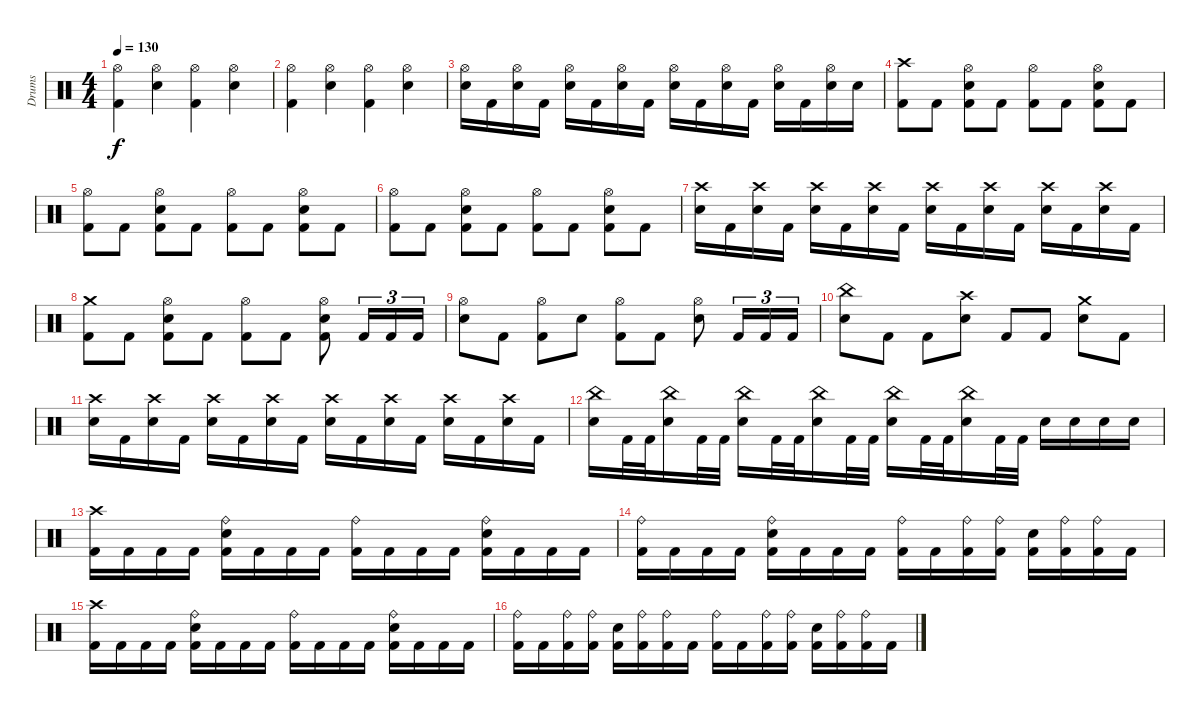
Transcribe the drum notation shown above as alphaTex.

\track ("Drums" "Drums") {instrument percussion}
\staff {score}
\articulation defaults
\ts (4 4)
\tempo 130
\clef neutral
\ks c
("Hi-Hat (open)" "Kick (hit) 2").4{dy f} ("Hi-Hat (open)" "Electric Snare (hit)").4 ("Hi-Hat (open)" "Kick (hit) 2").4 ("Hi-Hat (open)" "Electric Snare (hit)").4 |
("Hi-Hat (open)" "Kick (hit) 2").4 ("Hi-Hat (open)" "Electric Snare (hit)").4 ("Hi-Hat (open)" "Kick (hit) 2").4 ("Hi-Hat (open)" "Electric Snare (hit)").4 |
("Hi-Hat (open)" "Electric Snare (hit)").16 "Kick (hit) 2".16 ("Hi-Hat (open)" "Electric Snare (hit)").16 "Kick (hit) 2".16 ("Hi-Hat (open)" "Electric Snare (hit)").16 "Kick (hit) 2".16 ("Hi-Hat (open)" "Electric Snare (hit)").16 "Kick (hit) 2".16 ("Hi-Hat (open)" "Electric Snare (hit)").16 "Kick (hit) 2".16 ("Hi-Hat (open)" "Electric Snare (hit)").16 "Kick (hit) 2".16 ("Hi-Hat (open)" "Electric Snare (hit)").16 "Kick (hit) 2".16 ("Hi-Hat (open)" "Electric Snare (hit)").16 "Electric Snare (hit)".16 |
("Crash high (hit)" "Kick (hit) 2").8 "Kick (hit) 2".8 ("Hi-Hat (open)" "Electric Snare (hit)" "Kick (hit) 2").8 "Kick (hit) 2".8 ("Hi-Hat (open)" "Kick (hit) 2").8 "Kick (hit) 2".8 ("Hi-Hat (open)" "Electric Snare (hit)" "Kick (hit) 2").8 "Kick (hit) 2".8 |
("Hi-Hat (open)" "Kick (hit) 2").8 "Kick (hit) 2".8 ("Hi-Hat (open)" "Electric Snare (hit)" "Kick (hit) 2").8 "Kick (hit) 2".8 ("Hi-Hat (open)" "Kick (hit) 2").8 "Kick (hit) 2".8 ("Hi-Hat (open)" "Electric Snare (hit)" "Kick (hit) 2").8 "Kick (hit) 2".8 |
("Hi-Hat (open)" "Kick (hit) 2").8 "Kick (hit) 2".8 ("Hi-Hat (open)" "Electric Snare (hit)" "Kick (hit) 2").8 "Kick (hit) 2".8 ("Hi-Hat (open)" "Kick (hit) 2").8 "Kick (hit) 2".8 ("Hi-Hat (open)" "Electric Snare (hit)" "Kick (hit) 2").8 "Kick (hit) 2".8 |
("Crash high (hit)" "Electric Snare (hit)").16 "Kick (hit) 2".16 ("Crash high (hit)" "Electric Snare (hit)").16 "Kick (hit) 2".16 ("Crash high (hit)" "Electric Snare (hit)").16 "Kick (hit) 2".16 ("Crash high (hit)" "Electric Snare (hit)").16 "Kick (hit) 2".16 ("Crash high (hit)" "Electric Snare (hit)").16 "Kick (hit) 2".16 ("Crash high (hit)" "Electric Snare (hit)").16 "Kick (hit) 2".16 ("Crash high (hit)" "Electric Snare (hit)").16 "Kick (hit) 2".16 ("Crash high (hit)" "Electric Snare (hit)").16 "Kick (hit) 2".16 |
("Crash medium (hit)" "Kick (hit) 2").8 "Kick (hit) 2".8 ("Hi-Hat (open)" "Electric Snare (hit)" "Kick (hit) 2").8 "Kick (hit) 2".8 ("Hi-Hat (open)" "Kick (hit) 2").8 "Kick (hit) 2".8 ("Hi-Hat (open)" "Electric Snare (hit)" "Kick (hit) 2").8 "Kick (hit) 2".16{tu (3 2)} "Kick (hit) 2".16{tu (3 2)} "Kick (hit) 2".16{tu (3 2)} |
("Hi-Hat (open)" "Electric Snare (hit)").8 "Kick (hit) 2".8 ("Hi-Hat (open)" "Kick (hit) 2").8 "Electric Snare (hit)".8 ("Hi-Hat (open)" "Kick (hit) 2").8 "Kick (hit) 2".8 ("Hi-Hat (open)" "Electric Snare (hit)").8 "Kick (hit) 2".16{tu (3 2)} "Kick (hit) 2".16{tu (3 2)} "Kick (hit) 2".16{tu (3 2)} |
("China (hit)" "Electric Snare (hit)").8 "Kick (hit) 2".8 "Kick (hit) 2".8 ("Crash high (hit)" "Electric Snare (hit)").8 "Kick (hit) 2".8 "Kick (hit) 2".8 ("Crash medium (hit)" "Electric Snare (hit)").8 "Kick (hit) 2".8 |
("Crash high (hit)" "Electric Snare (hit)").16 "Kick (hit) 2".16 ("Crash high (hit)" "Electric Snare (hit)").16 "Kick (hit) 2".16 ("Crash high (hit)" "Electric Snare (hit)").16 "Kick (hit) 2".16 ("Crash high (hit)" "Electric Snare (hit)").16 "Kick (hit) 2".16 ("Crash high (hit)" "Electric Snare (hit)").16 "Kick (hit) 2".16 ("Crash high (hit)" "Electric Snare (hit)").16 "Kick (hit) 2".16 ("Crash high (hit)" "Electric Snare (hit)").16 "Kick (hit) 2".16 ("Crash high (hit)" "Electric Snare (hit)").16 "Kick (hit) 2".16 |
("China (hit)" "Electric Snare (hit)").16 "Kick (hit) 2".32 "Kick (hit) 2".32 ("China (hit)" "Electric Snare (hit)").16 "Kick (hit) 2".32 "Kick (hit) 2".32 ("China (hit)" "Electric Snare (hit)").16 "Kick (hit) 2".32 "Kick (hit) 2".32 ("China (hit)" "Electric Snare (hit)").16 "Kick (hit) 2".32 "Kick (hit) 2".32 ("China (hit)" "Electric Snare (hit)").16 "Kick (hit) 2".32 "Kick (hit) 2".32 ("China (hit)" "Electric Snare (hit)").16 "Kick (hit) 2".32 "Kick (hit) 2".32 "Electric Snare (hit)".16 "Electric Snare (hit)".16 "Electric Snare (hit)".16 "Electric Snare (hit)".16 |
("Crash high (hit)" "Kick (hit) 2").16 "Kick (hit) 2".16 "Kick (hit) 2".16 "Kick (hit) 2".16 ("Ride (bell)" "Electric Snare (hit)" "Kick (hit) 2").16 "Kick (hit) 2".16 "Kick (hit) 2".16 "Kick (hit) 2".16 ("Ride (bell)" "Kick (hit) 2").16 "Kick (hit) 2".16 "Kick (hit) 2".16 "Kick (hit) 2".16 ("Ride (bell)" "Electric Snare (hit)" "Kick (hit) 2").16 "Kick (hit) 2".16 "Kick (hit) 2".16 "Kick (hit) 2".16 |
("Ride (bell)" "Kick (hit) 2").16 "Kick (hit) 2".16 "Kick (hit) 2".16 "Kick (hit) 2".16 ("Ride (bell)" "Electric Snare (hit)" "Kick (hit) 2").16 "Kick (hit) 2".16 "Kick (hit) 2".16 "Kick (hit) 2".16 ("Ride (bell)" "Kick (hit) 2").16 "Kick (hit) 2".16 ("Ride (bell)" "Kick (hit) 2").16 ("Ride (bell)" "Kick (hit) 2").16 ("Electric Snare (hit)" "Kick (hit) 2").16 ("Ride (bell)" "Kick (hit) 2").16 ("Ride (bell)" "Kick (hit) 2").16 "Kick (hit) 2".16 |
("Crash high (hit)" "Kick (hit) 2").16 "Kick (hit) 2".16 "Kick (hit) 2".16 "Kick (hit) 2".16 ("Ride (bell)" "Electric Snare (hit)" "Kick (hit) 2").16 "Kick (hit) 2".16 "Kick (hit) 2".16 "Kick (hit) 2".16 ("Ride (bell)" "Kick (hit) 2").16 "Kick (hit) 2".16 "Kick (hit) 2".16 "Kick (hit) 2".16 ("Ride (bell)" "Electric Snare (hit)" "Kick (hit) 2").16 "Kick (hit) 2".16 "Kick (hit) 2".16 "Kick (hit) 2".16 |
("Ride (bell)" "Kick (hit) 2").16 "Kick (hit) 2".16 ("Ride (bell)" "Kick (hit) 2").16 ("Ride (bell)" "Kick (hit) 2").16 ("Electric Snare (hit)" "Kick (hit) 2").16 ("Ride (bell)" "Kick (hit) 2").16 ("Ride (bell)" "Kick (hit) 2").16 "Kick (hit) 2".16 ("Ride (bell)" "Kick (hit) 2").16 "Kick (hit) 2".16 ("Ride (bell)" "Kick (hit) 2").16 ("Ride (bell)" "Kick (hit) 2").16 ("Electric Snare (hit)" "Kick (hit) 2").16 ("Ride (bell)" "Kick (hit) 2").16 ("Ride (bell)" "Kick (hit) 2").16 "Kick (hit) 2".16
